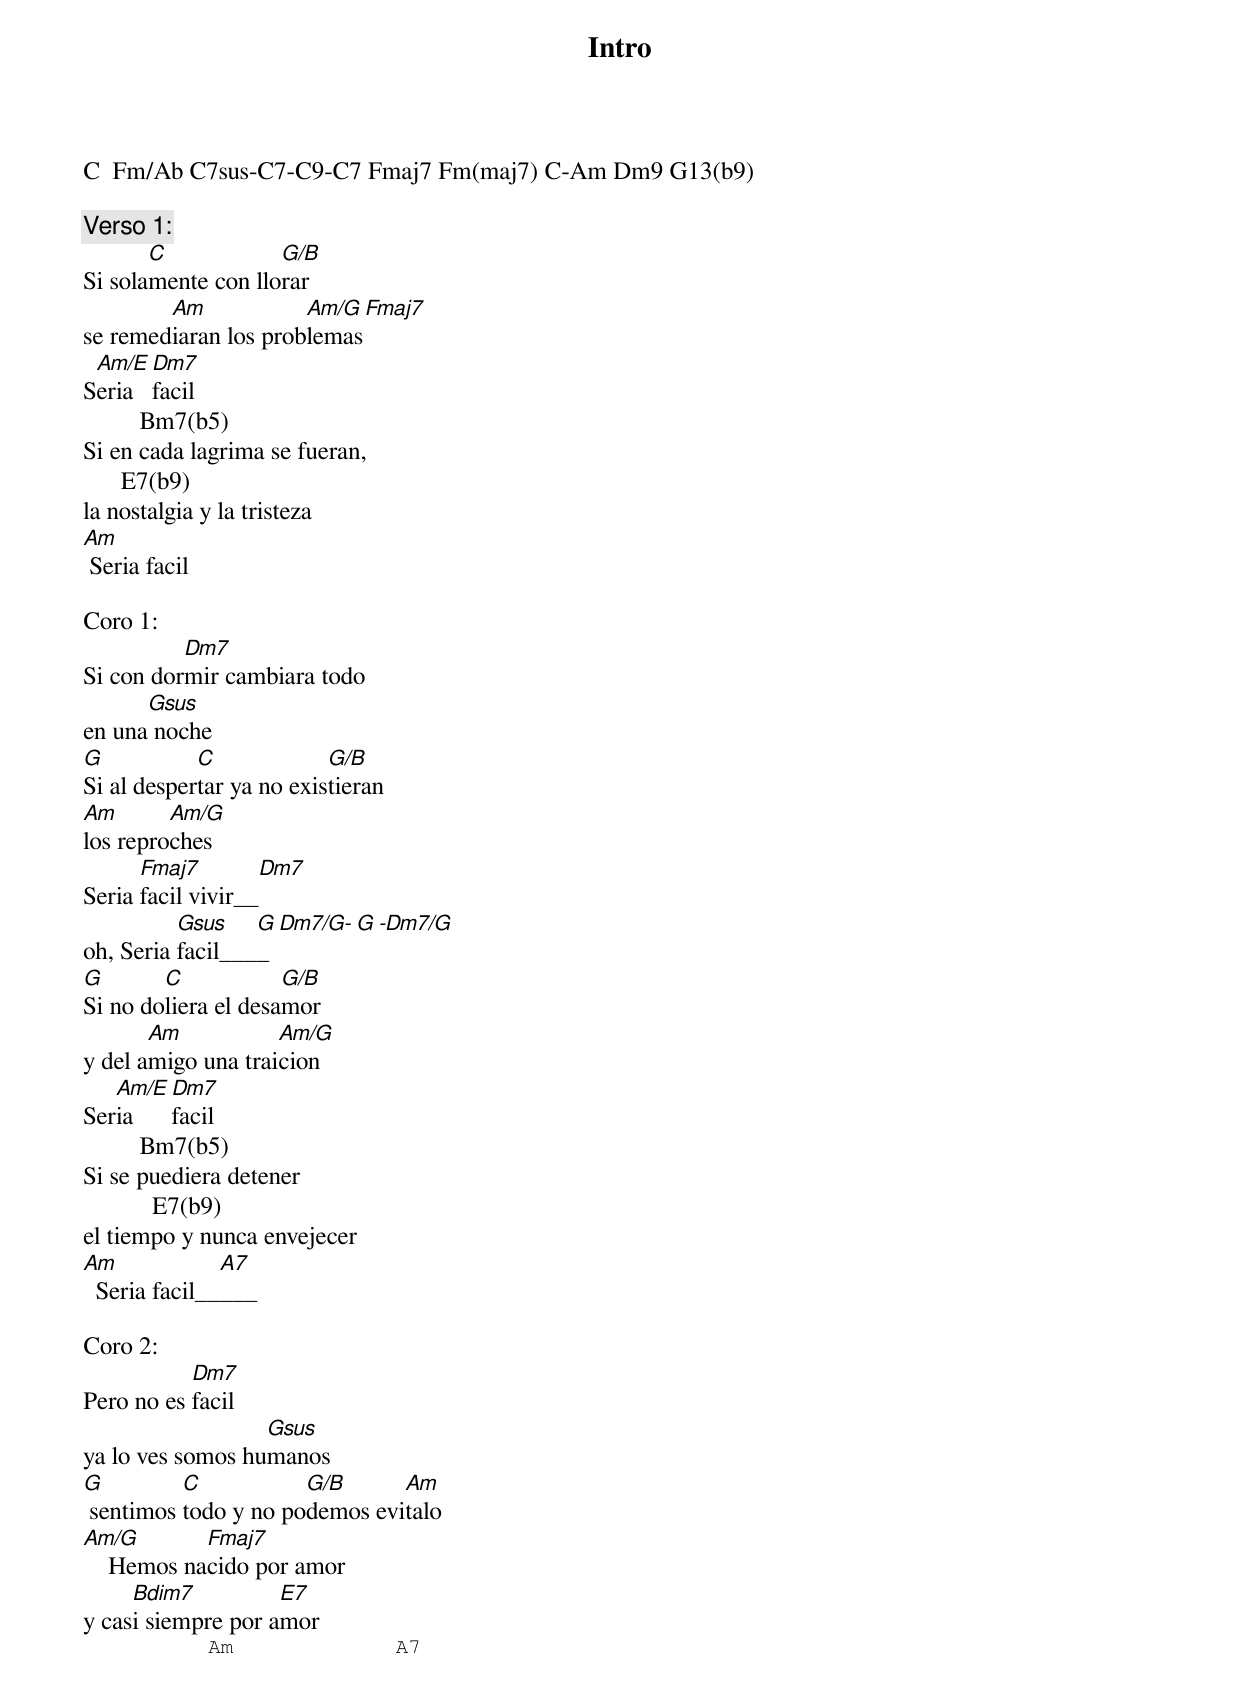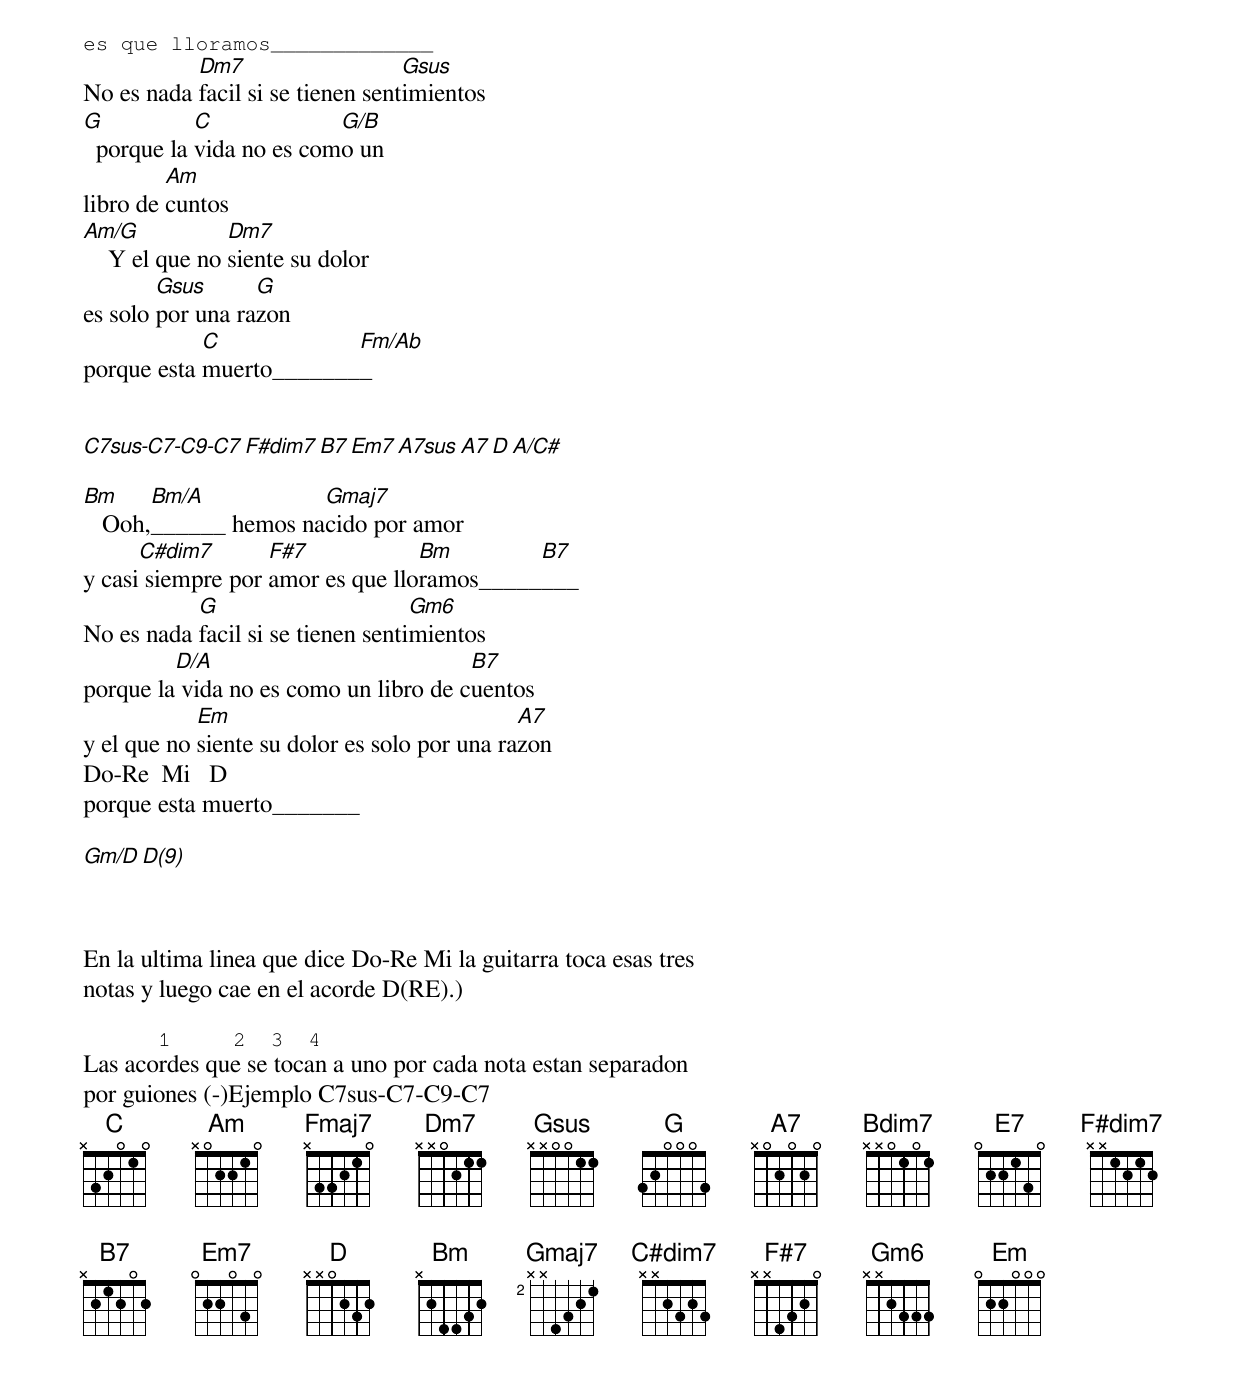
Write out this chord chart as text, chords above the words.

Intro
C  Fm/Ab C7sus-C7-C9-C7 Fmaj7 Fm(maj7) C-Am Dm9 G13(b9)

Verso 1:
       C            G/B
Si solamente con llorar
        Am            Am/G   Fmaj7
se remediaran los problemas
 Am/E Dm7
Seria facil
         Bm7(b5)
Si en cada lagrima se fueran,
      E7(b9)
la nostalgia y la tristeza
Am
 Seria facil

Coro 1:
          Dm7
Si con dormir cambiara todo
      Gsus
en una noche
G           C             G/B
Si al despertar ya no existieran
Am       Am/G
los reproches
      Fmaj7        Dm7
Seria facil vivir__
          Gsus    G   Dm7/G- G -Dm7/G
oh, Seria facil____
G       C            G/B
Si no doliera el desamor
       Am           Am/G
y del amigo una traicion
   Am/E  Dm7
Seria    facil
         Bm7(b5)
Si se puediera detener
           E7(b9)
el tiempo y nunca envejecer
Am             A7
  Seria facil_____

Coro 2:
           Dm7
Pero no es facil
                  Gsus
ya lo ves somos humanos
G         C           G/B      Am
 sentimos todo y no podemos evitalo
Am/G        Fmaj7
    Hemos nacido por amor
     Bm7(b5)        E7
y casi siempre por amor
          Am             A7
es que lloramos_____________
           Dm7                    Gsus
No es nada facil si se tienen sentimientos
G           C             G/B
  porque la vida no es como un
         Am
libro de cuntos
Am/G            Dm7
    Y el que no siente su dolor
        Gsus      G
es solo por una razon
            C            Fm/Ab
porque esta muerto________


C7sus-C7-C9-C7  F#m7(b5) B7  Em7  A7sus A7  D A/C#

Bm     Bm/A           Gmaj7
   Ooh,______ hemos nacido por amor
      C#m7(b5)     F#7            Bm        B7
y casi siempre por amor es que lloramos________
           G                       Gm6
No es nada facil si se tienen sentimientos
         D/A                           B7
porque la vida no es como un libro de cuentos
            Em                                A7
y el que no siente su dolor es solo por una razon
Do-Re  Mi   D
porque esta muerto_______

Gm/D  D(9)



En la ultima linea que dice Do-Re Mi la guitarra toca esas tres
notas y luego cae en el acorde D(RE).)

      1     2  3  4
Las acordes que se tocan a uno por cada nota estan separadon
por guiones (-)Ejemplo C7sus-C7-C9-C7
